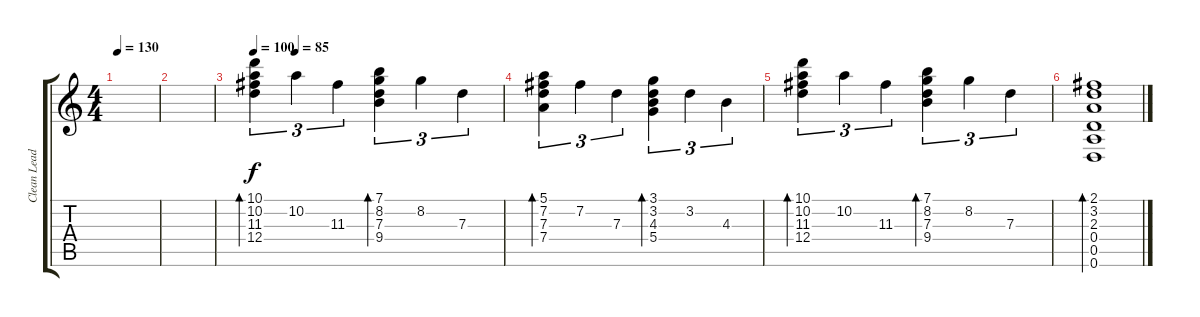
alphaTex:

\track ("Clean Lead" "Clean Lead") {instrument electricguitarclean}
\staff {score tabs}
\tuning (E4 B3 G3 D3 A2 D2) {hide}
\ts (4 4)
\tempo 130
\clef g2
\ks c
|
|
\tempo 100
\tempo (85 0.16666666666666666)
(10.1 10.2 11.3 12.4).4{tu (3 2) bd 120} 10.2.4{tu (3 2)} 11.3.4{tu (3 2)} (7.1 8.2 7.3 9.4).4{tu (3 2) bd 120} 8.2.4{tu (3 2)} 7.3.4{tu (3 2)} |
(5.1 7.2 7.3 7.4).4{tu (3 2) bd 120} 7.2.4{tu (3 2)} 7.3.4{tu (3 2)} (3.1 3.2 4.3 5.4).4{tu (3 2) bd 120} 3.2.4{tu (3 2)} 4.3.4{tu (3 2)} |
(10.1 10.2 11.3 12.4).4{tu (3 2) bd 120} 10.2.4{tu (3 2)} 11.3.4{tu (3 2)} (7.1 8.2 7.3 9.4).4{tu (3 2) bd 120} 8.2.4{tu (3 2)} 7.3.4{tu (3 2)} |
(2.1 3.2 2.3 0.4 0.5 0.6).1{bd 480}
